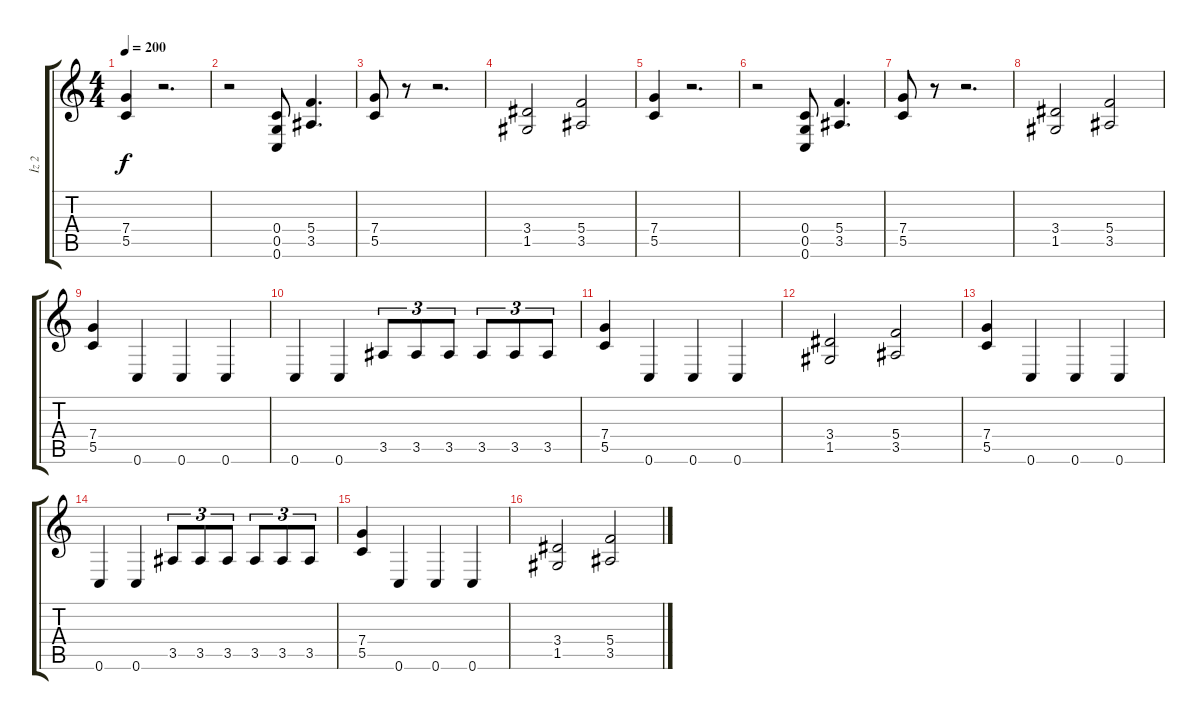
\track ("İz 2" "İz 2") {instrument distortionguitar}
\staff {score tabs}
\tuning (D4 A3 F3 C3 G2 C2) {hide}
\ts (4 4)
\tempo 200
\clef g2
\ks c
(7.4 5.5).4{dy f} r.2{d} |
r.2 (0.4 0.5 0.6).8 (5.4 3.5).4{d} |
(7.4 5.5).8 r.8 r.2{d} |
(3.4 1.5).2 (5.4 3.5).2 |
(7.4 5.5).4 r.2{d} |
r.2 (0.4 0.5 0.6).8 (5.4 3.5).4{d} |
(7.4 5.5).8 r.8 r.2{d} |
(3.4 1.5).2 (5.4 3.5).2 |
(7.4 5.5).4 0.6.4 0.6.4 0.6.4 |
0.6.4 0.6.4 3.5.8{tu (3 2)} 3.5.8{tu (3 2)} 3.5.8{tu (3 2)} 3.5.8{tu (3 2)} 3.5.8{tu (3 2)} 3.5.8{tu (3 2)} |
(7.4 5.5).4 0.6.4 0.6.4 0.6.4 |
(3.4 1.5).2 (5.4 3.5).2 |
(7.4 5.5).4 0.6.4 0.6.4 0.6.4 |
0.6.4 0.6.4 3.5.8{tu (3 2)} 3.5.8{tu (3 2)} 3.5.8{tu (3 2)} 3.5.8{tu (3 2)} 3.5.8{tu (3 2)} 3.5.8{tu (3 2)} |
(7.4 5.5).4 0.6.4 0.6.4 0.6.4 |
(3.4 1.5).2 (5.4 3.5).2
